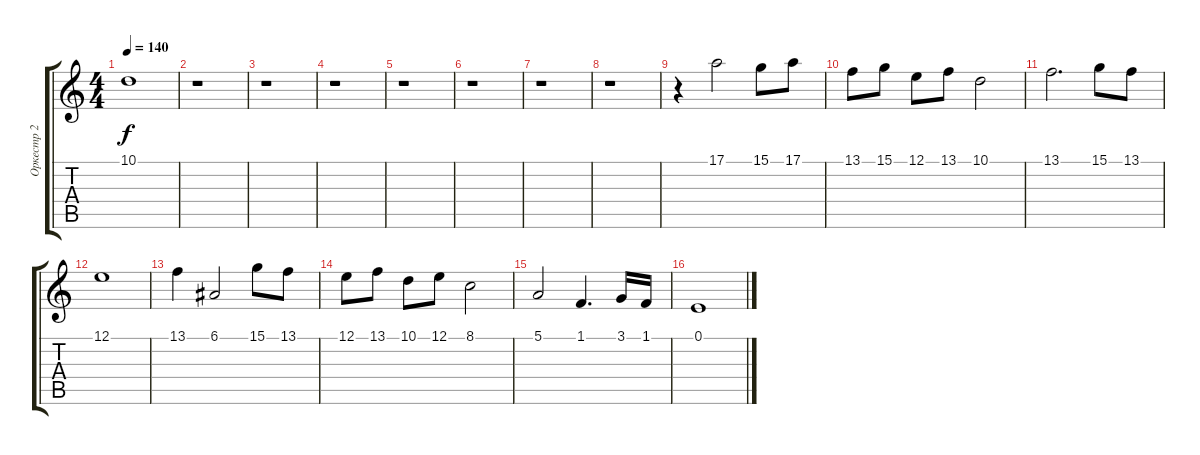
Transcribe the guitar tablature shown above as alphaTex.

\track ("Оркестр 2" "Оркестр 2") {instrument stringensemble1}
\staff {score tabs}
\tuning (E4 B3 G3 D3 A2 E2) {hide}
\ts (4 4)
\tempo 140
\clef g2
\ks c
10.1.1{dy f} |
r.1 |
r.1 |
r.1 |
r.1 |
r.1 |
r.1 |
r.1 |
r.4 17.1.2 15.1.8 17.1.8 |
13.1.8 15.1.8 12.1.8 13.1.8 10.1.2 |
13.1.2{d} 15.1.8 13.1.8 |
12.1.1 |
13.1.4 6.1.2 15.1.8 13.1.8 |
12.1.8 13.1.8 10.1.8 12.1.8 8.1.2 |
5.1.2 1.1.4{d} 3.1.16 1.1.16 |
0.1.1
